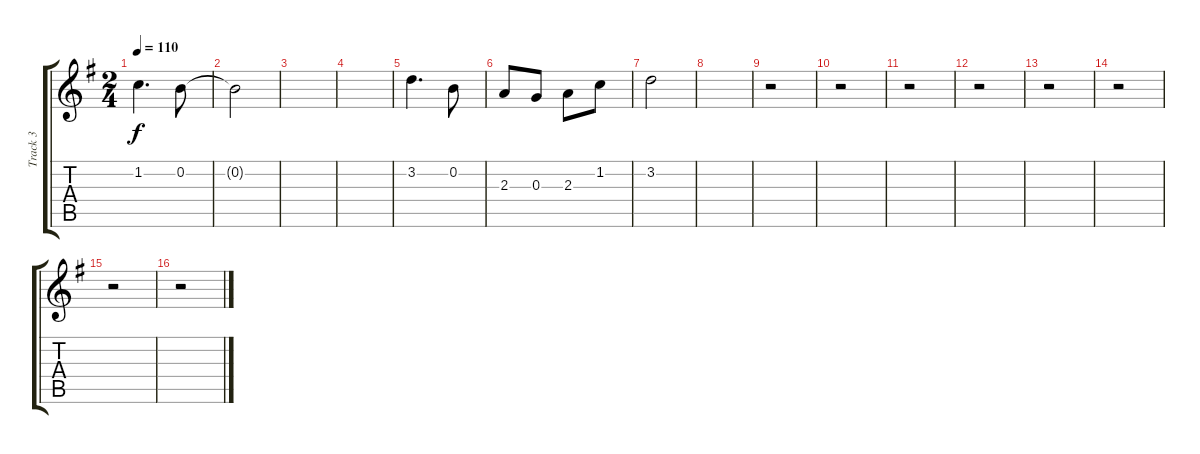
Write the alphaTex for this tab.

\track ("Track 3" "Track 3") {instrument acousticguitarnylon}
\staff {score tabs}
\tuning (E4 B3 G3 D3 A2 E2) {hide}
\ts (2 4)
\tempo 110
\clef g2
\ks g
1.2.4{d dy f} 0.2.8 |
0.2{t}.2 |
|
|
3.2.4{d} 0.2.8 |
2.3.8 0.3.8 2.3.8 1.2.8 |
3.2.2 |
|
r.2 |
r.2 |
r.2 |
r.2 |
r.2 |
r.2 |
r.2 |
r.2
